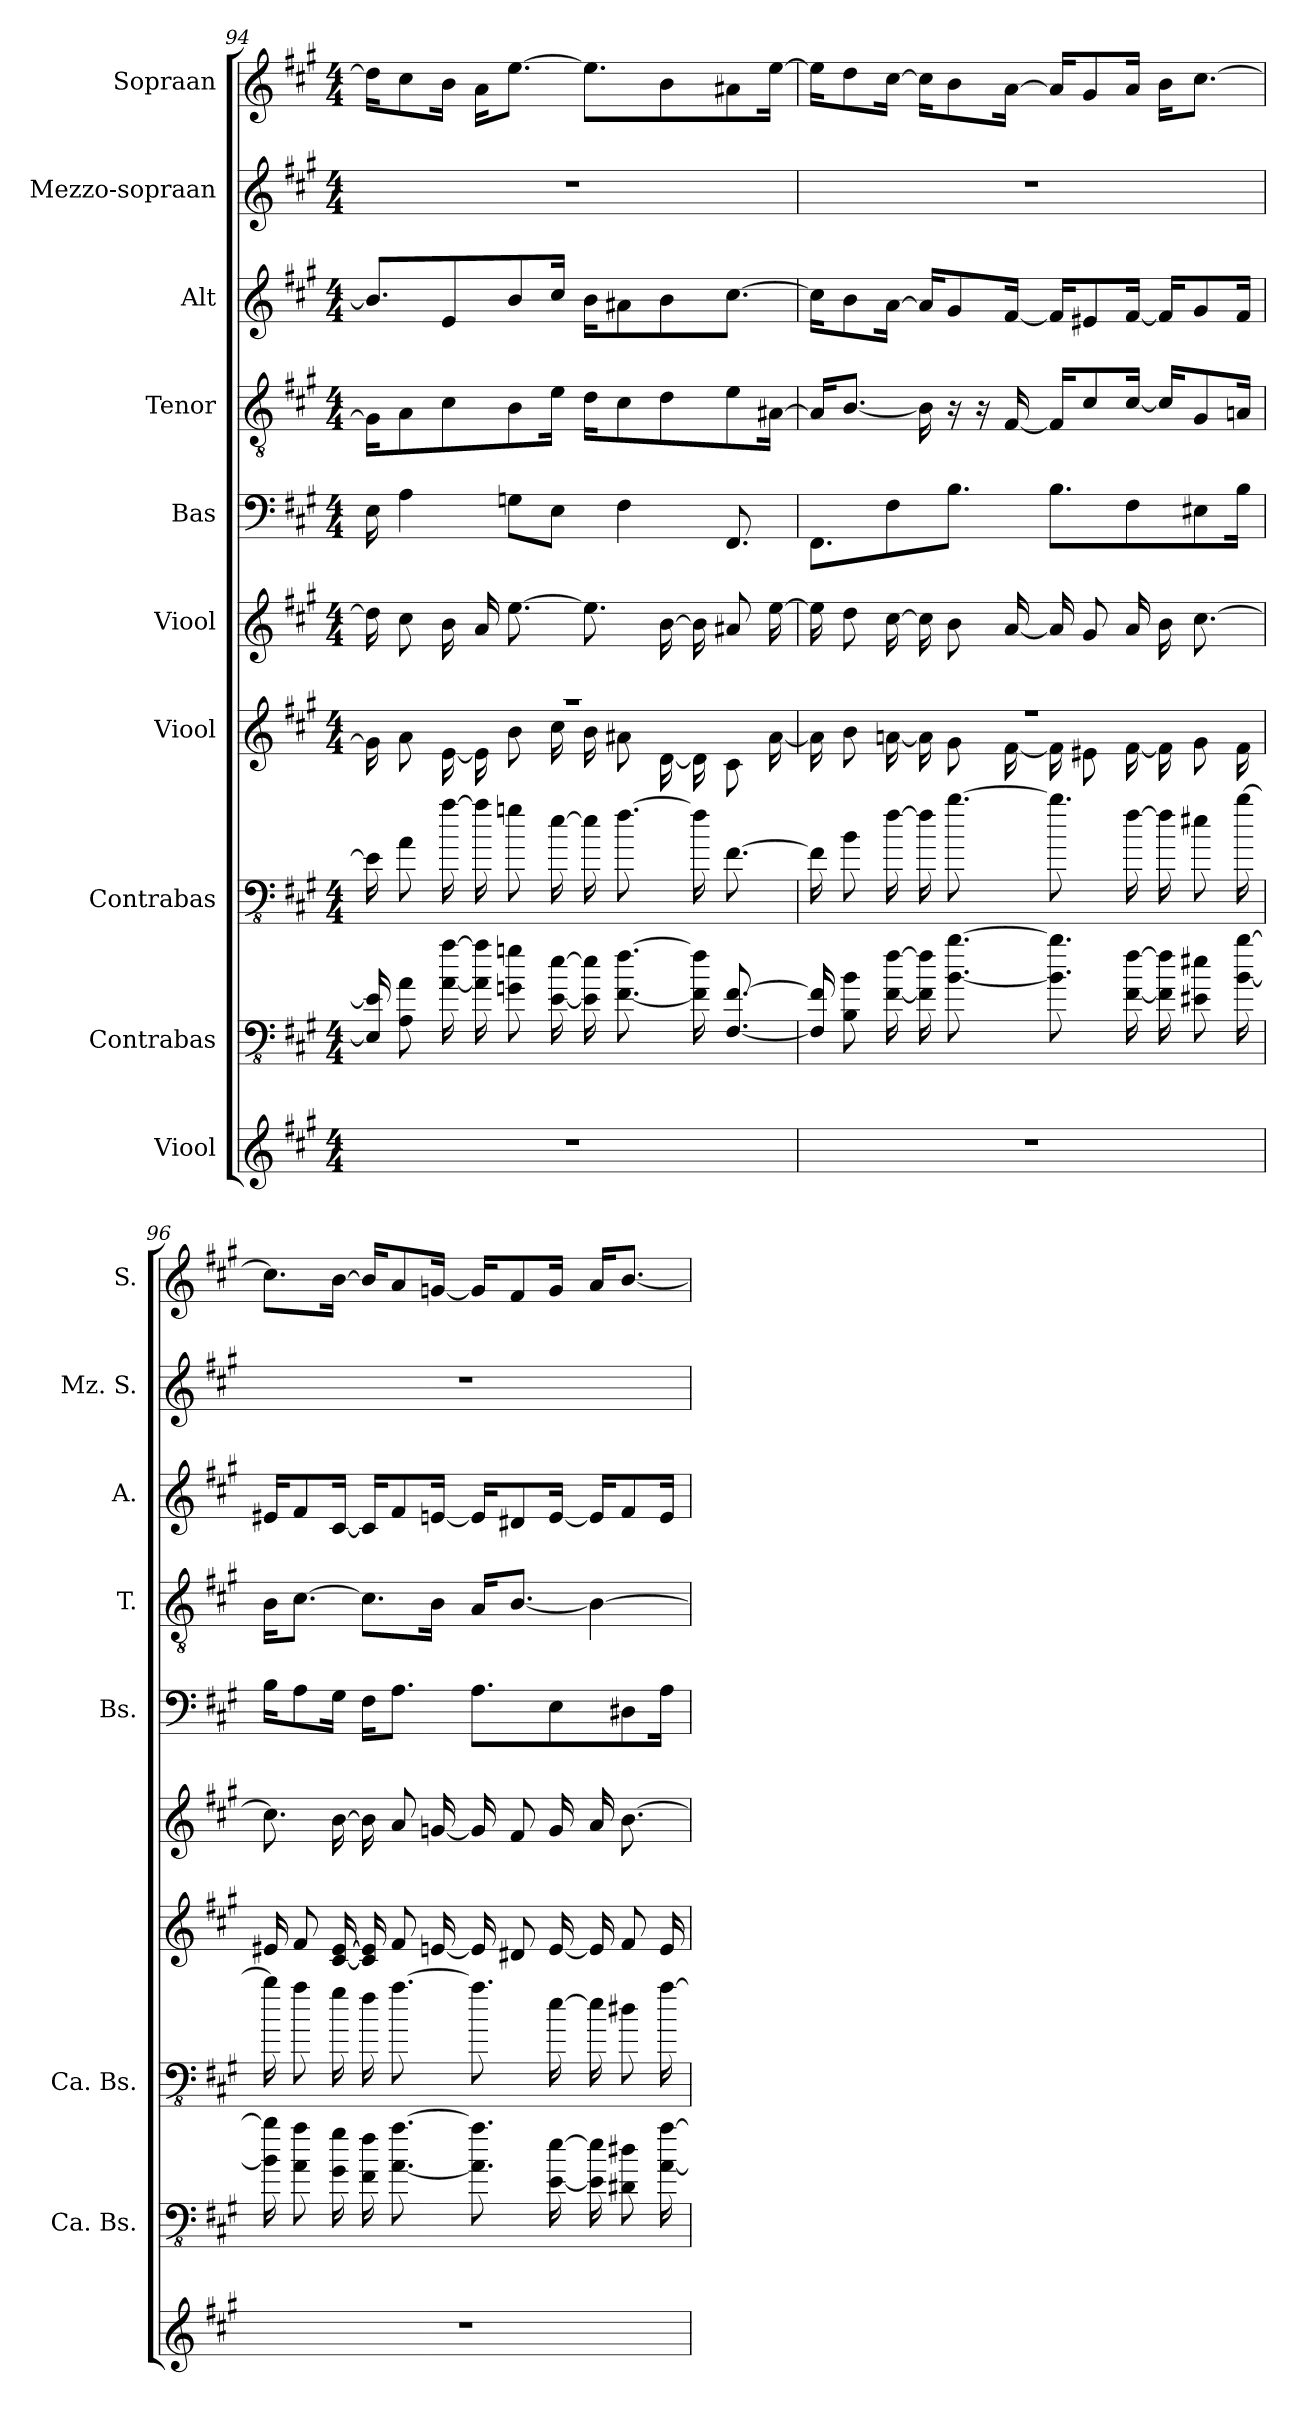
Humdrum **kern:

**kern	**kern	**kern	**kern	**kern	**kern	**kern	**kern	**kern	**kern
*part10	*part9	*part8	*part7	*part6	*part5	*part4	*part3	*part2	*part1
*staff10	*staff9	*staff8	*staff7	*staff6	*staff5	*staff4	*staff3	*staff2	*staff1
*I"Viool	*I"Contrabas	*I"Contrabas	*I"Viool	*I"Viool	*I"Bas	*I"Tenor	*I"Alt	*I"Mezzo-sopraan	*I"Sopraan
*	*I'Ca. Bs.	*I'Ca. Bs.	*	*	*I'Bs.	*I'T.	*I'A.	*I'Mz. S.	*I'S.
*clefG2	*clefFv4	*clefFv4	*clefG2	*clefG2	*clefF4	*clefGv2	*clefG2	*clefG2	*clefG2
*	*ITrd7c12	*ITrd7c12	*	*	*	*	*	*	*
*k[f#c#g#]	*k[f#c#g#]	*k[f#c#g#]	*k[f#c#g#]	*k[f#c#g#]	*k[f#c#g#]	*k[f#c#g#]	*k[f#c#g#]	*k[f#c#g#]	*k[f#c#g#]
*M4/4	*M4/4	*M4/4	*M4/4	*M4/4	*M4/4	*M4/4	*M4/4	*M4/4	*M4/4
=94	=94	=94	=94	=94	=94	=94	=94	=94	=94
*	*	*	*^	*	*	*	*	*	*
1r	16EEE/] 16EE/]	16EE\]	1r	16g#\]	16dd\]	16E\	16G#\KL]	8.b/L]	1r	16dd\KL]
.	8AAA\ 8AA\	8AA\	.	8a\	8cc#\	4A\	8A\	.	.	8cc#\
.	[16AA\ [16A\	[16A\	.	[16e\	16b\	.	8c#\	8e/	.	16b\Jk
.	16AA\] 16A\]	16A\]	.	16e\]	16a/	.	.	.	.	16a\KL
.	8GGn\ 8Gn\	8Gn\	.	8b\	[8.ee\	8Gn\L	8B\	8b/	.	[8.ee\J
.	[16EE\ [16E\	[16E\	.	16cc#\	.	8E\J	16e\Jk	16cc#/Jk	.	.
.	16EE\] 16E\]	16E\]	.	16b\	8.ee\]	.	16d\KL	16b\KL	.	8.ee\L]
.	[8.FF#\ [8.F#\	[8.F#\	.	8a#X\	.	4F#\	8c#\	8a#X\	.	.
.	.	.	.	[16d\	[16b\	.	8d\	8b\	.	8b\
.	16FF#\] 16F#\]	16F#\]	.	16d\]	16b\]	.	.	.	.	.
.	[8.FFF#/ [8.FF#/	[8.FF#\	.	8c#\	8a#X/	8.FF#/	8e\	[8.cc#\J	.	8a#X\
.	.	.	.	[16a#\	[16ee\	.	[16A#X\Jk	.	.	[16ee\Jk
!!LO:LB:g=z
=95	=95	=95	=95	=95	=95	=95	=95	=95	=95	=95
1r	16FFF#/] 16FF#/]	16FF#\]	1r	16a#\]	16ee\]	8.FF#\L	16A#/KL]	16cc#\KL]	1r	16ee\KL]
.	8BBB\ 8BB\	8BB\	.	8b\	8dd\	.	[8.B/J	8b\	.	8dd\
.	[16FF#\ [16F#\	[16F#\	.	[16an\	[16cc#\	8F#\	.	[16a\Jk	.	[16cc#\Jk
.	16FF#\] 16F#\]	16F#\]	.	16a\]	16cc#\]	.	16B\]	16a/KL]	.	16cc#\KL]
.	[8.BB\ [8.B\	[8.B\	.	8g#\	8b\	8.B\J	16r	8g#/	.	8b\
.	.	.	.	.	.	.	16r	.	.	.
.	.	.	.	[16f#\	[16a/	.	[16F#/	[16f#/Jk	.	[16a\Jk
.	8.BB\] 8.B\]	8.B\]	.	16f#\]	16a/]	8.B\L	16F#/KL]	16f#/KL]	.	16a/KL]
.	.	.	.	8e#X\	8g#/	.	8c#/	8e#X/	.	8g#/
.	[16FF#\ [16F#\	[16F#\	.	[16f#\	16a/	8F#\	[16c#/Jk	[16f#/Jk	.	16a/Jk
.	16FF#\] 16F#\]	16F#\]	.	16f#\]	16b\	.	16c#/KL]	16f#/KL]	.	16b\KL
.	8EE#X\ 8E#X\	8E#X\	.	8g#\	[8.cc#\	8E#X\	8G#/	8g#/	.	[8.cc#\J
.	[16BB\ [16B\	[16B\	.	16f#\	.	16B\Jk	16An/Jk	16f#/Jk	.	.
*	*	*	*v	*v	*	*	*	*	*	*
=96	=96	=96	=96	=96	=96	=96	=96	=96	=96
1r	16BB\] 16B\]	16B\]	16e#X/	8.cc#\]	16B\KL	16B\KL	16e#X/KL	1r	8.cc#\L]
.	8AA\ 8A\	8A\	8f#/	.	8A\	[8.c#\J	8f#/	.	.
.	16GG#\ 16G#\	16G#\	[16c#/ [16e#/	[16b\	16G#\Jk	.	[16c#/Jk	.	[16b\Jk
.	16FF#\ 16F#\	16F#\	16c#/] 16e#/]	16b\]	16F#\KL	8.c#\L]	16c#/KL]	.	16b/KL]
.	[8.AA\ [8.A\	[8.A\	8f#/	8a/	8.A\J	.	8f#/	.	8a/
.	.	.	[16en/	[16gn/	.	16B\Jk	[16en/Jk	.	[16gn/Jk
.	8.AA\] 8.A\]	8.A\]	16e/]	16g/]	8.A\L	16A/KL	16e/KL]	.	16g/KL]
.	.	.	8d#X/	8f#/	.	[8.B/J	8d#X/	.	8f#/
.	[16EE\ [16E\	[16E\	[16e/	16g/	8E\	.	[16e/Jk	.	16g/Jk
.	16EE\] 16E\]	16E\]	16e/]	16a/	.	4B\_	16e/KL]	.	16a/KL
.	8DD#X\ 8D#X\	8D#X\	8f#/	[8.b\	8D#X\	.	8f#/	.	[8.b/J
.	[16AA\ [16A\	[16A\	16e/	.	16A\Jk	.	16e/Jk	.	.
=	=	=	=	=	=	=	=	=	=
*-	*-	*-	*-	*-	*-	*-	*-	*-	*-
